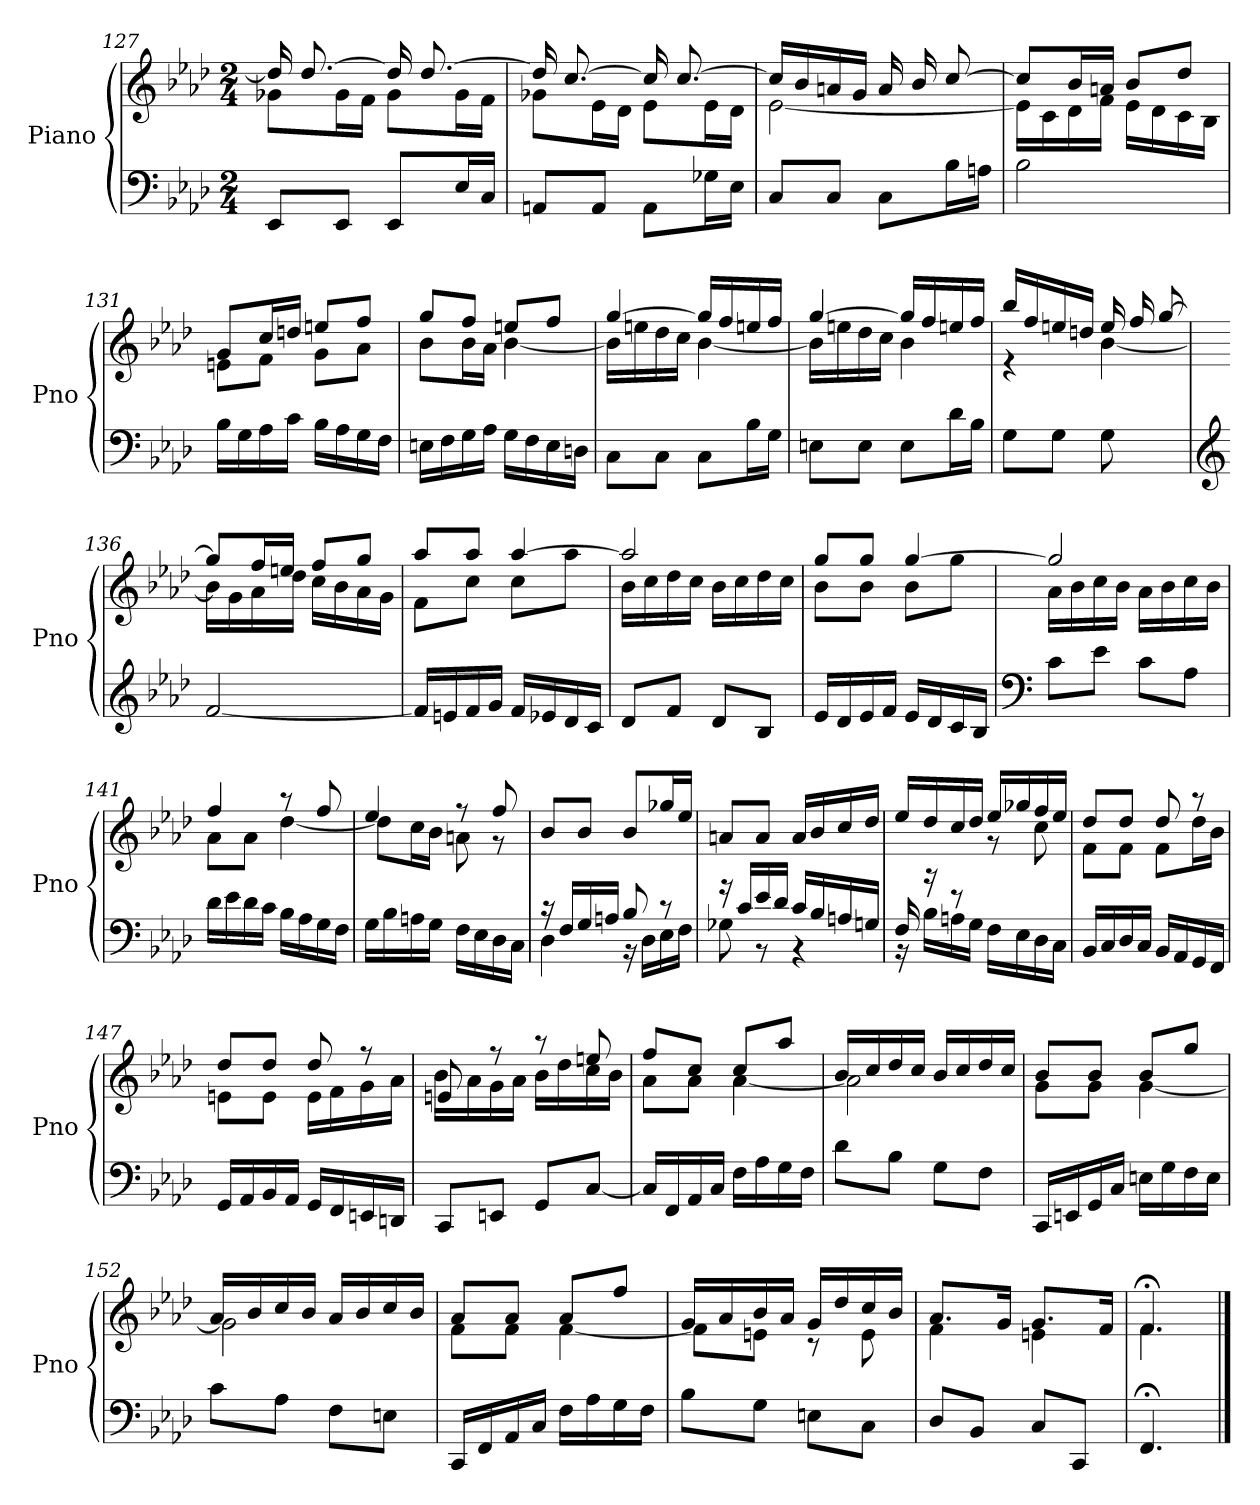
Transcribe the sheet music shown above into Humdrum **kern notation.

**kern	**kern
*part1	*part1
*staff2	*staff1
*I"Piano	*
*I'Pno	*
*clefF4	*clefG2
*k[b-e-a-d-]	*k[b-e-a-d-]
*A-:	*A-:
*M2/4	*M2/4
=127	=127
*	*^
8EE-L	16dd-LL]	8g-X\L
.	[8.dd-J	.
8EE-J	.	16g-\L
.	.	16f\JJ
8EE-L	16dd-LL]	8g-\L
.	[8.dd-J	.
16E-L	.	16g-\L
16CJJ	.	16f\JJ
=128	=128	=128
8AAnL	16dd-LL]	8g-X\L
.	[8.ccJ	.
8AAJ	.	16e-\L
.	.	16d-\JJ
8AAL	16cc/LL]	8e-\L
.	[8.cc/J	.
16G-XL	.	16e-\L
16E-JJ	.	16d-\JJ
=129	=129	=129
8CL	16cc/LL]	[2e-\
.	16b-/	.
8CJ	16an/	.
.	16g/JJ	.
8CL	16aLL	.
.	16b-	.
16B-L	[8ccJ	.
16AnJJ	.	.
=130	=130	=130
2B-	8cc/L]	16e-\LL]
.	.	16c\
.	16b-/L	16d-\
.	16an/JJ	16f\JJ
.	8b-/L	16e-LL
.	.	16d-
.	8dd-/J	16c
.	.	16B-JJ
!!LO:LB:g=z	!!
=131	=131	=131
16B-\LL	8gL	8en\L
16G\	.	.
16A-\	16ccL	8f\J
16c\JJ	16ddnJJ	.
16B-\LL	8een/L	8g\L
16A-\	.	.
16G\	8ff/J	8a-\J
16F\JJ	.	.
=132	=132	=132
16En\LL	8gg/L	8b-\L
16F\	.	.
16G\	8ff/J	16b-\L
16A-\JJ	.	16a-\JJ
16G\LL	8een/L	[4b-\
16F\	.	.
16E\	8ff/J	.
16Dn\JJ	.	.
=133	=133	=133
8C\L	[4gg/	16b-\LL]
.	.	16een\
8C\J	.	16dd-\
.	.	16cc\JJ
8C\L	16gg/LL]	[4b-\
.	16ff/	.
16B-\L	16een/	.
16G\JJ	16ff/JJ	.
=134	=134	=134
8En\L	[4gg/	16b-\LL]
.	.	16een\
8E\J	.	16dd-\
.	.	16cc\JJ
8E\L	16gg/LL]	4b-\
.	16ff/	.
16d-\L	16een/	.
16B-\JJ	16ff/JJ	.
!!LO:LB:g=z	!!
=135	=135	=135
8G\L	16bb-/LL	4r
.	16ff/	.
8G\J	16een/	.
.	16ddn/JJ	.
8G\	16eeLL	[4b-\
.	16ff	.
8ryy	[8ggJ	.
=136	=136	=136
*clefG2	*	*
[2f	8gg/L]	16b-\LL]
.	.	16g\
.	16ff/L	16a-\
.	16een/JJ	16dd-\JJ
.	8ffL	16ccLL
.	.	16b-
.	8ggJ	16a-
.	.	16gJJ
=137	=137	=137
16fLL]	8aa-L	8fL
16en	.	.
16f	8aa-J	8ccJ
16gJJ	.	.
16fLL	[4aa-/	8cc\L
16e-X	.	.
16d-	.	8aa-\J
16cJJ	.	.
=138	=138	=138
8d-/L	2aa-/]	16b-LL
.	.	16cc
8f/J	.	16dd-
.	.	16ccJJ
8d-/L	.	16b-LL
.	.	16cc
8B-/J	.	16dd-
.	.	16ccJJ
!!LO:LB:g=z	!!
=139	=139	=139
16e-/LL	8gg/L	8b-\L
16d-/	.	.
16e-/	8gg/J	8b-\J
16f/JJ	.	.
16e-/LL	[4gg/	8b-\L
16d-/	.	.
16c/	.	8gg\J
16B-/JJ	.	.
=140	=140	=140
*clefF4	*	*
8cL	2gg/]	16a-\LL
.	.	16b-\
8e-J	.	16cc\
.	.	16b-\JJ
8cL	.	16a-\LL
.	.	16b-\
8A-J	.	16cc\
.	.	16b-\JJ
=141	=141	=141
16d-LL	4ff/	8a-\L
16e-	.	.
16d-	.	8a-\J
16cJJ	.	.
16B-LL	8r	[4dd-\
16A-	.	.
16G	8ff/	.
16FJJ	.	.
=142	=142	=142
16GLL	4ee-/	8dd-\L]
16B-	.	.
16An	.	16cc\L
16GJJ	.	16b-\JJ
16FLL	8r	8an\
16E-	.	.
16D-	8ff/	8r
16CJJ	.	.
!!LO:LB:g=z	!!
=143	=143	=143
*^	*	*
!	!	!	!LO:N:vis=1
16r	4D-\	8b-/L	2ryy
16FLL	.	.	.
16G	.	8b-/J	.
16AnJJ	.	.	.
8B-/	16r	8b-L	.
.	16D-\LL	.	.
8r	16E-\	16gg-XL	.
.	16F\JJ	16ee-JJ	.
=144	=144	=144	=144
!	!	!	!LO:N:vis=1
16r	8G-X\	8an/L	2ryy
16c/LL	.	.	.
16e-/	8r	8a/J	.
16d-/JJ	.	.	.
16cLL	4r	16aLL	.
16B-	.	16b-	.
16An	.	16cc	.
16GnJJ	.	16dd-JJ	.
=145	=145	=145	=145
16F/	16r	16ee-/LL	4ryy
16r	16B-\LL	16dd-/	.
8r	16An\	16cc/	.
.	16G\JJ	16dd-/JJ	.
4ryy	16F\LL	16ee-/LL	8r
.	16E-\	16gg-X/	.
.	16D-\	16ff/	8cc\
.	16C\JJ	16ee-/JJ	.
=146	=146	=146	=146
!	!LO:N:vis=1	!	!
16BB-LL	2ryy	8dd-/L	8fL
16C	.	.	.
16D-	.	8dd-/J	8fJ
16CJJ	.	.	.
16BB-LL	.	8dd-/	8fL
16AA-	.	.	.
16GG	.	8r	16dd-L
16FFJJ	.	.	16b-JJ
*v	*v	*	*
!!LO:LB:g=z	!!
=147	=147	=147
16GGLL	8dd-/L	8en\L
16AA-	.	.
16BB-	8dd-/J	8e\J
16AA-JJ	.	.
16GGLL	8dd-/	16eLL
16FF	.	16f
16EEn	8r	16g
16DDnJJ	.	16a-JJ
=148	=148	=148
8CCL	8en/	16b-\LL
.	.	16a-\
8EEnJ	8r	16g\
.	.	16a-\JJ
8GGL	8r	16b-LL
.	.	16dd-
[8CJ	8een/	16cc
.	.	16b-JJ
=149	=149	=149
16CLL]	8ff/L	8a-L
16FF	.	.
16AA-	8cc/J	8a-J
16CJJ	.	.
16FLL	8ccL	[4a-\
16A-	.	.
16G	8aa-J	.
16FJJ	.	.
=150	=150	=150
8d-L	16b-LL	2a-\]
.	16cc	.
8B-J	16dd-	.
.	16ccJJ	.
8GL	16b-LL	.
.	16cc	.
8FJ	16dd-	.
.	16ccJJ	.
!!LO:LB:g=z	!!
=151	=151	=151
16CCLL	8b-/L	8g\L
16EEn	.	.
16GG	8b-/J	8g\J
16CJJ	.	.
16EnLL	8b-/L	[4g\
16G	.	.
16F	8gg/J	.
16EJJ	.	.
=152	=152	=152
8cL	16a-/LL	2g\]
.	16b-/	.
8A-J	16cc/	.
.	16b-/JJ	.
8FL	16a-/LL	.
.	16b-/	.
8EnJ	16cc/	.
.	16b-/JJ	.
=153	=153	=153
16CCLL	8a-/L	8f\L
16FF	.	.
16AA-	8a-/J	8f\J
16CJJ	.	.
16FLL	8a-L	[4f\
16A-	.	.
16G	8ffJ	.
16FJJ	.	.
=154	=154	=154
8B-L	16gLL	8f\L]
.	16a-	.
8GJ	16b-	8en\J
.	16a-JJ	.
8EnL	16g/LL	8r
.	16dd-/	.
8CJ	16cc/	8e\
.	16b-/JJ	.
=155	=155	=155
8D-L	8.a-/L	4f\
8BB-J	.	.
.	16g/J	.
8CL	8.gL	4en\
8CCJ	.	.
.	16fJ	.
=156	=156	=156
4.FF;	4.f;</	4.f\
*	*v	*v
==	==
*-	*-
